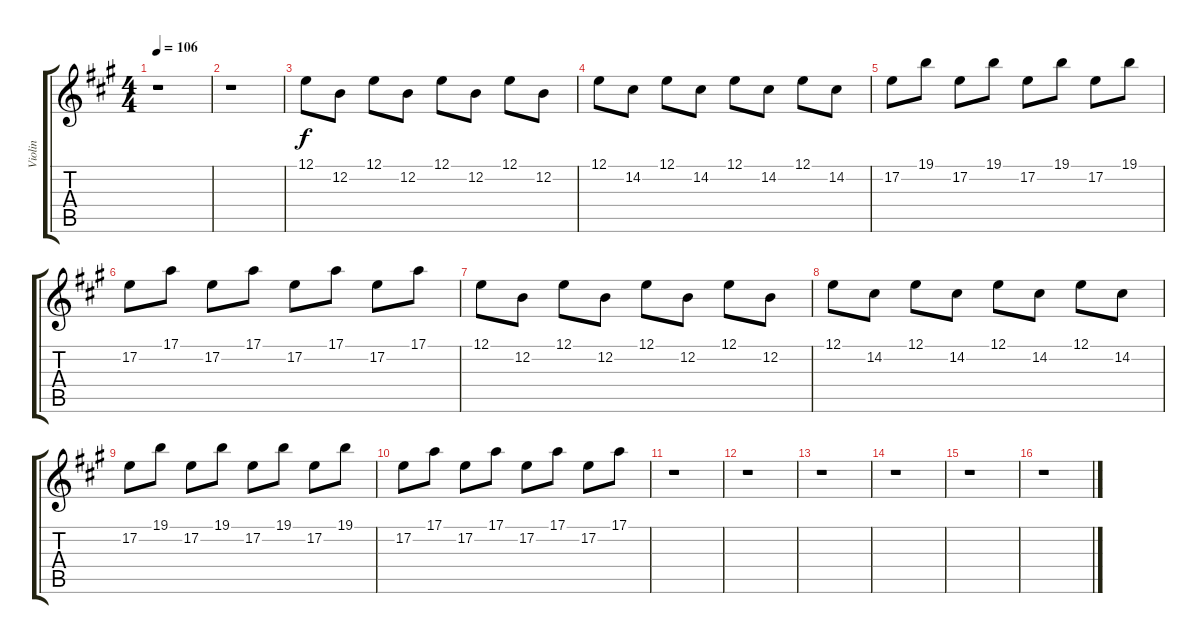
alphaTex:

\track ("Violin" "Violin") {instrument violin}
\staff {score tabs}
\tuning (E4 B3 G3 D3 A2 D2) {hide}
\ts (4 4)
\tempo 106
\clef g2
\ks a
r.1{dy f} |
r.1 |
12.1.8 12.2.8 12.1.8 12.2.8 12.1.8 12.2.8 12.1.8 12.2.8 |
12.1.8 14.2.8 12.1.8 14.2.8 12.1.8 14.2.8 12.1.8 14.2.8 |
17.2.8 19.1.8 17.2.8 19.1.8 17.2.8 19.1.8 17.2.8 19.1.8 |
17.2.8 17.1.8 17.2.8 17.1.8 17.2.8 17.1.8 17.2.8 17.1.8 |
12.1.8 12.2.8 12.1.8 12.2.8 12.1.8 12.2.8 12.1.8 12.2.8 |
12.1.8 14.2.8 12.1.8 14.2.8 12.1.8 14.2.8 12.1.8 14.2.8 |
17.2.8 19.1.8 17.2.8 19.1.8 17.2.8 19.1.8 17.2.8 19.1.8 |
17.2.8 17.1.8 17.2.8 17.1.8 17.2.8 17.1.8 17.2.8 17.1.8 |
r.1 |
r.1 |
r.1 |
r.1 |
r.1 |
r.1
